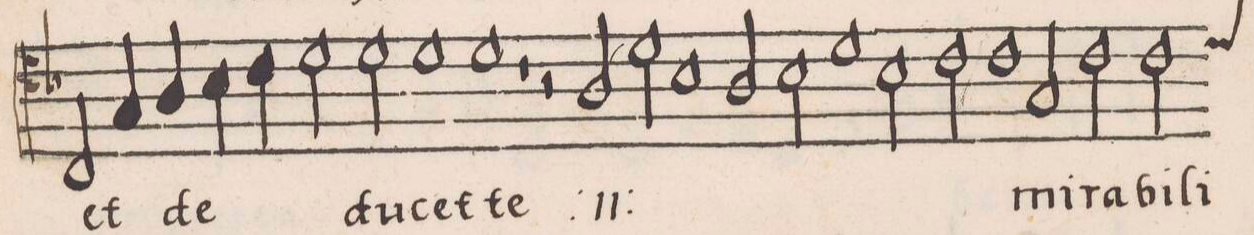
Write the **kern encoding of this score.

**kern	**text
*I"ALTVS	*
*clefC4	*
*k[b-]	*
*met(C)	*
*M2/1	*
2C/	et
4G/	.
4A/	de-
4B-\	.
4c\	.
=22-	=22-
2d\	.
2d\	-du-
1d	-cet
=23-	=23-
1d	te
1r	.
=24-	=24-
2r	.
*	*ij
2A/	et
2d\	de-
1B-\	.
=25-	=25-
2A/	.
2B-\	.
1d\	-du-
=26-	=26-
2B-\	-cet
2c\	te
*	*Xij
1c\	mi-
=27-	=27-
2G/	-ra-
2c\	-bi-
*custos:d	*
2c\	-li-
=28-	=28-
*-	*-
